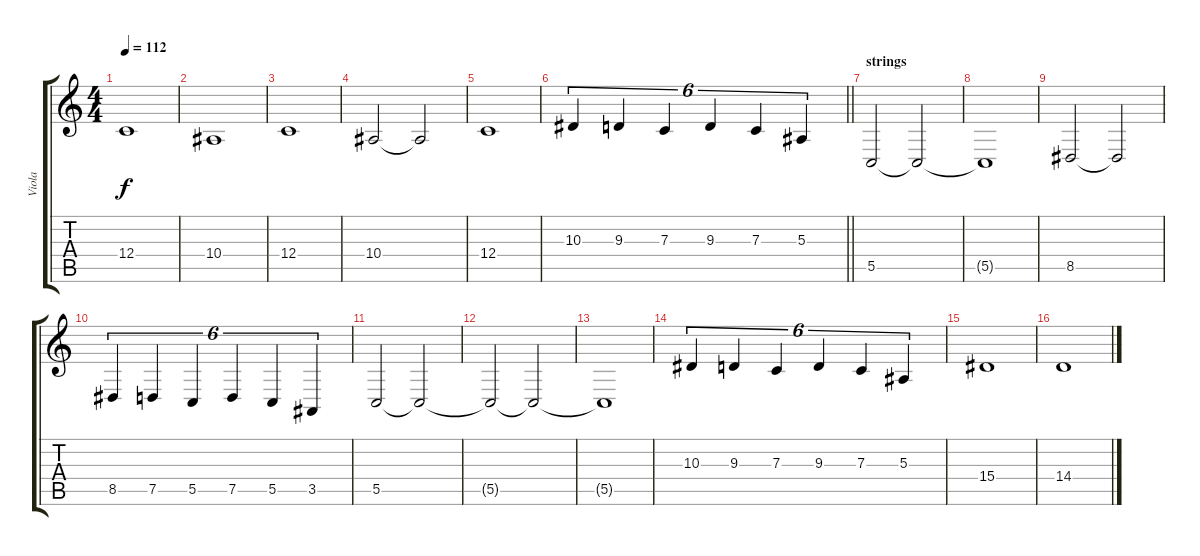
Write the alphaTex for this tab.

\track ("Viola" "Viola") {instrument viola}
\staff {score tabs}
\tuning (D4 A3 F3 C3 G2 C2) {hide}
\ts (4 4)
\tempo 112
\clef g2
\ks c
12.4.1{dy f} |
10.4.1 |
12.4.1 |
10.4.2 10.4{t}.2 |
12.4.1 |
\barLineRight lightlight
10.3.4{tu (6 4)} 9.3.4{tu (6 4)} 7.3.4{tu (6 4)} 9.3.4{tu (6 4)} 7.3.4{tu (6 4)} 5.3.4{tu (6 4)} |
\section ("" "strings")
5.5.2 5.5{t}.2 |
5.5{t}.1 |
8.5.2 8.5{t}.2 |
8.5.4{tu (6 4)} 7.5.4{tu (6 4)} 5.5.4{tu (6 4)} 7.5.4{tu (6 4)} 5.5.4{tu (6 4)} 3.5.4{tu (6 4)} |
5.5.2 5.5{t}.2 |
5.5{t}.2 5.5{t}.2 |
5.5{t}.1 |
10.3.4{tu (6 4)} 9.3.4{tu (6 4)} 7.3.4{tu (6 4)} 9.3.4{tu (6 4)} 7.3.4{tu (6 4)} 5.3.4{tu (6 4)} |
15.4.1 |
14.4.1
